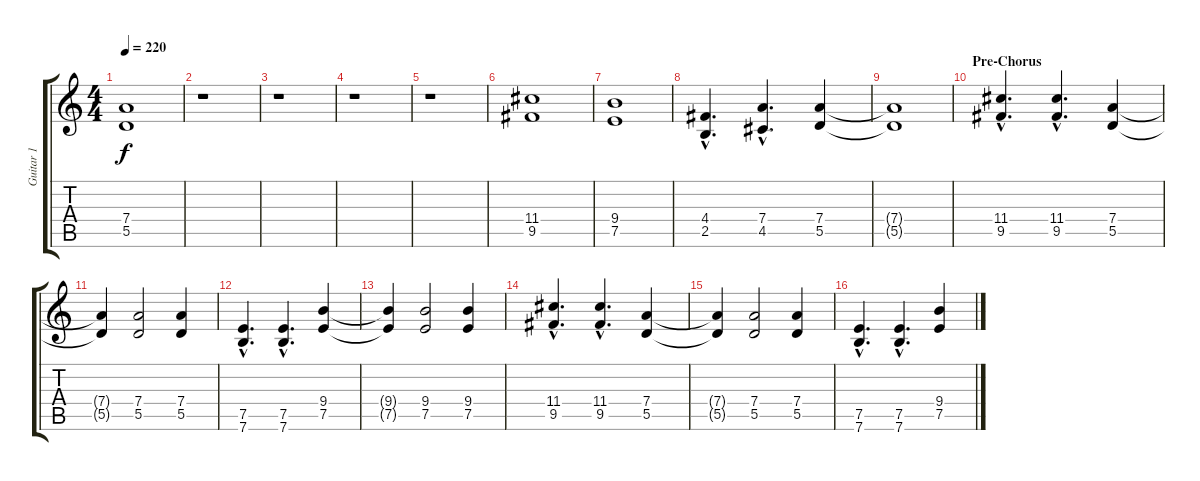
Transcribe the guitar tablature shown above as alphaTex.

\track ("Guitar 1" "Guitar 1") {instrument electricguitarclean}
\staff {score tabs}
\tuning (E4 B3 G3 D3 A2 E2) {hide}
\ts (4 4)
\tempo 220
\clef g2
\ks c
(7.4{t} 5.5{t}).1{dy f} |
r.1 |
r.1 |
r.1 |
r.1 |
(11.4 9.5).1 |
(9.4 7.5).1 |
(4.4{hac} 2.5{hac}).4{d} (7.4{hac} 4.5{hac}).4{d} (7.4 5.5).4 |
(7.4{t} 5.5{t}).1 |
\section ("" "Pre-Chorus")
(11.4{hac} 9.5{hac}).4{d} (11.4{hac} 9.5{hac}).4{d} (7.4 5.5).4 |
(7.4{t} 5.5{t}).4 (7.4 5.5).2 (7.4 5.5).4 |
(7.5{hac} 7.6{hac}).4{d} (7.5{hac} 7.6{hac}).4{d} (9.4 7.5).4 |
(9.4{t} 7.5{t}).4 (9.4 7.5).2 (9.4 7.5).4 |
(11.4{hac} 9.5{hac}).4{d} (11.4{hac} 9.5{hac}).4{d} (7.4 5.5).4 |
(7.4{t} 5.5{t}).4 (7.4 5.5).2 (7.4 5.5).4 |
(7.5{hac} 7.6{hac}).4{d} (7.5{hac} 7.6{hac}).4{d} (9.4 7.5).4
